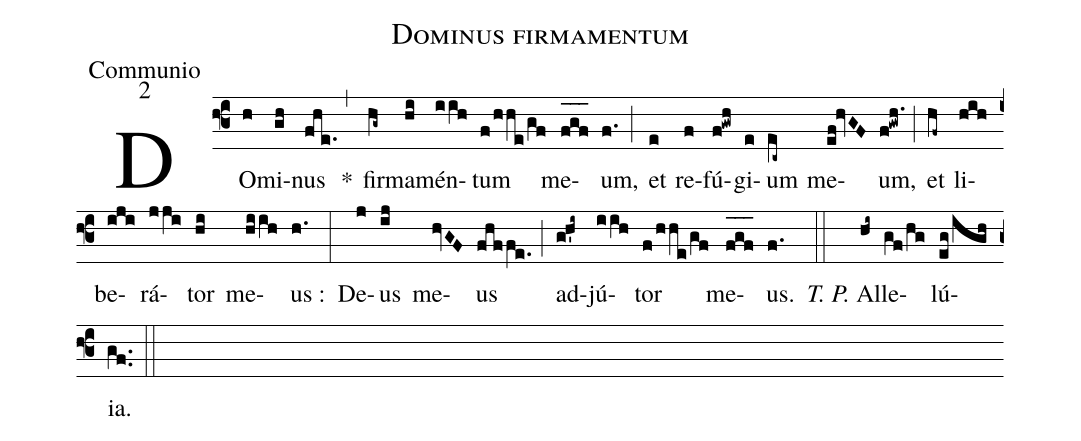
name:Dominus firmamentum;
office-part:Communio;
mode:2;
%%
(f3) DO(h)mi(gh)nus(fhe.) <clear>*(,) fir(hg~)ma(hi)mén(iih)tum(f/hhe/gf) me(f_[oh:h]g_[oh:h]f_[oh:h])um,(f.) (;) et(e) re(f)fú(f!gwh)gi(e)um(ec~) me(ef!hvGF)um,(f!gwh.) (;) et(hf~) li(hih)be(iji)rá(jji)tor(hi) me(hiih)us :(h.) (:) De(j)us(ij) me(hvGF)us(fhffe.) (;) ad(gh'i~)jú(iih)tor(f/hhe/gf) me(f_[oh:h]g_[oh:h]f_[oh:h])us.(f.) (::) <i>T. P.</i> Al(hi~)le(gf/hg)lú(eg/igh){ia}.(gf..) (::)
